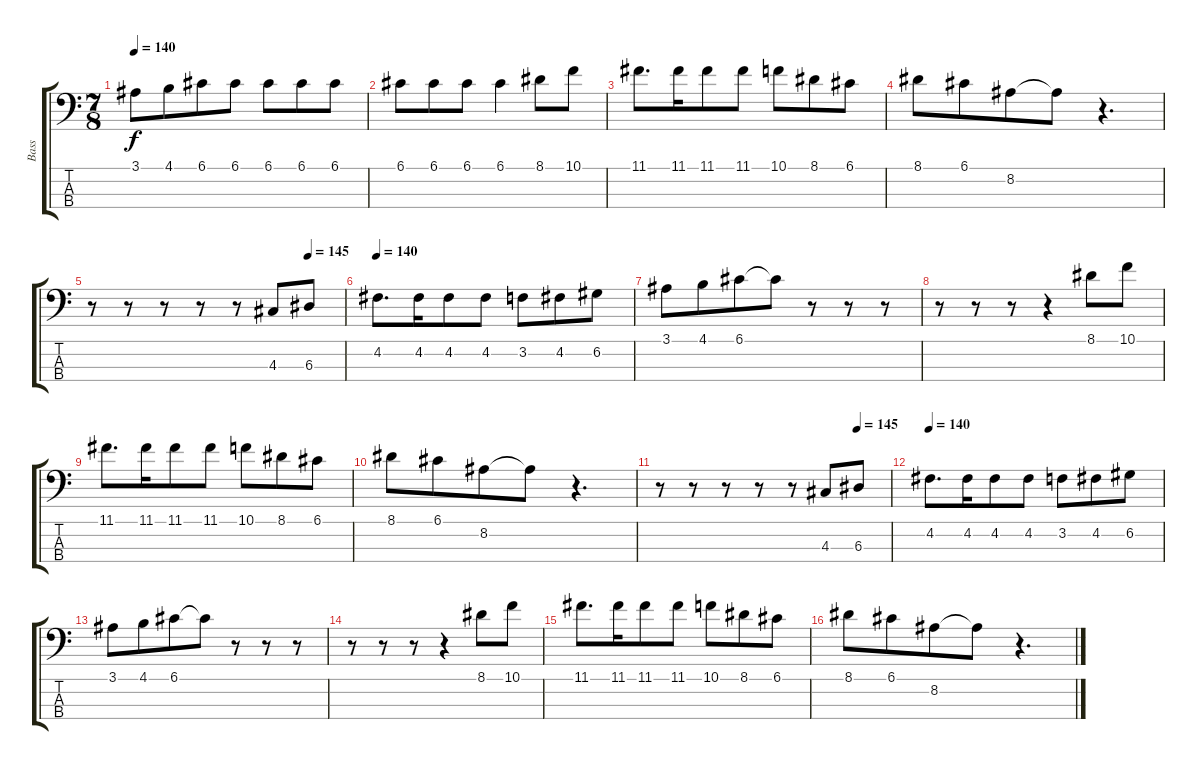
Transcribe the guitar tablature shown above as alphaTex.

\track ("Bass" "Bass") {instrument electricbasspick}
\staff {score tabs}
\tuning (G2 D2 A1 E1) {hide}
\ts (7 8)
\tempo 140
\clef f4
\ks c
3.1.8{dy f} 4.1.8 6.1.8 6.1.8 6.1.8 6.1.8 6.1.8 |
6.1.8 6.1.8 6.1.8 6.1.4 8.1.8 10.1.8 |
11.1.8{d} 11.1.16 11.1.8 11.1.8 10.1.8 8.1.8 6.1.8 |
8.1.8 6.1.8 8.2.8 8.2{t}.8 r.4{d} |
\tempo (145 0.8571428571428571)
r.8 r.8 r.8 r.8 r.8 4.3.8 6.3.8 |
\tempo 140
4.2.8{d} 4.2.16 4.2.8 4.2.8 3.2.8 4.2.8 6.2.8 |
3.1.8 4.1.8 6.1.8 6.1{t}.8 r.8 r.8 r.8 |
r.8 r.8 r.8 r.4 8.1.8 10.1.8 |
11.1.8{d} 11.1.16 11.1.8 11.1.8 10.1.8 8.1.8 6.1.8 |
8.1.8 6.1.8 8.2.8 8.2{t}.8 r.4{d} |
\tempo (145 0.8571428571428571)
r.8 r.8 r.8 r.8 r.8 4.3.8 6.3.8 |
\tempo 140
4.2.8{d} 4.2.16 4.2.8 4.2.8 3.2.8 4.2.8 6.2.8 |
3.1.8 4.1.8 6.1.8 6.1{t}.8 r.8 r.8 r.8 |
r.8 r.8 r.8 r.4 8.1.8 10.1.8 |
11.1.8{d} 11.1.16 11.1.8 11.1.8 10.1.8 8.1.8 6.1.8 |
8.1.8 6.1.8 8.2.8 8.2{t}.8 r.4{d}
